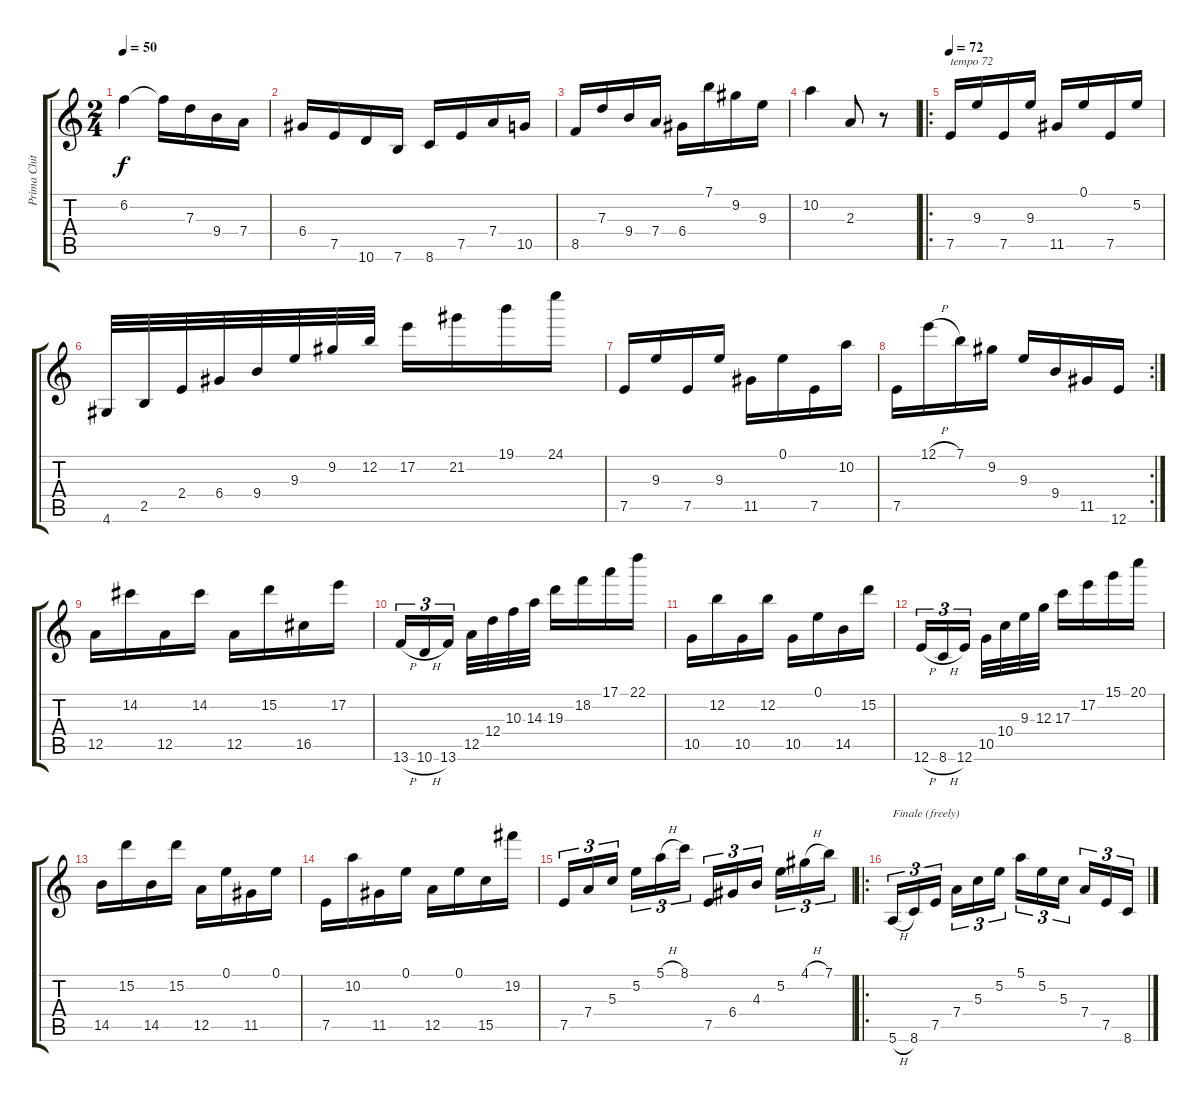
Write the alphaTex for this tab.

\track ("Prima Chitarra" "Prima Chit") {instrument acousticguitarnylon}
\staff {score tabs}
\tuning (E4 B3 G3 D3 A2 E2) {hide}
\ts (2 4)
\tempo 50
\clef g2
\ks c
6.2.4{dy f} 6.2{t}.16 7.3.16 9.4.16 7.4.16 |
6.4.16 7.5.16 10.6.16 7.6.16 8.6.16 7.5.16 7.4.16 10.5.16 |
8.5.16 7.3.16 9.4.16 7.4.16 6.4.16 7.1.16 9.2.16 9.3.16 |
10.2.4 2.3.8 r.8 |
\ro
\tempo 72
7.5.16{txt "tempo 72"} 9.3.16 7.5.16 9.3.16 11.5.16 0.1.16 7.5.16 5.2.16 |
4.6.32 2.5.32 2.4.32 6.4.32 9.4.32 9.3.32 9.2.32 12.2.32 17.2.16 21.2.16 19.1.16 24.1.16 |
7.5.16 9.3.16 7.5.16 9.3.16 11.5.16 0.1.16 7.5.16 10.2.16 |
\rc 2
7.5.16 12.1{h}.16 7.1.16 9.2.16 9.3.16 9.4.16 11.5.16 12.6.16 |
12.5.16 14.2.16 12.5.16 14.2.16 12.5.16 15.2.16 16.5.16 17.2.16 |
13.6{h}.16{tu (3 2)} 10.6{h}.16{tu (3 2)} 13.6.16{tu (3 2)} 12.5.32 12.4.32 10.3.32 14.3.32 19.3.16 18.2.16 17.1.16 22.1.16 |
10.5.16 12.2.16 10.5.16 12.2.16 10.5.16 0.1.16 14.5.16 15.2.16 |
12.6{h}.16{tu (3 2)} 8.6{h}.16{tu (3 2)} 12.6.16{tu (3 2)} 10.5.32 10.4.32 9.3.32 12.3.32 17.3.16 17.2.16 15.1.16 20.1.16 |
14.5.16 15.2.16 14.5.16 15.2.16 12.5.16 0.1.16 11.5.16 0.1.16 |
7.5.16 10.2.16 11.5.16 0.1.16 12.5.16 0.1.16 15.5.16 19.2.16 |
7.5.16{tu (3 2)} 7.4.16{tu (3 2)} 5.3.16{tu (3 2)} 5.2.16{tu (3 2)} 5.1{h}.16{tu (3 2)} 8.1.16{tu (3 2)} 7.5.16{tu (3 2)} 6.4.16{tu (3 2)} 4.3.16{tu (3 2)} 5.2.16{tu (3 2)} 4.1{h}.16{tu (3 2)} 7.1.16{tu (3 2)} |
\ro
5.6{h}.16{tu (3 2) txt "Finale (freely)"} 8.6.16{tu (3 2)} 7.5.16{tu (3 2)} 7.4.16{tu (3 2)} 5.3.16{tu (3 2)} 5.2.16{tu (3 2)} 5.1.16{tu (3 2)} 5.2.16{tu (3 2)} 5.3.16{tu (3 2)} 7.4.16{tu (3 2)} 7.5.16{tu (3 2)} 8.6.16{tu (3 2)}
